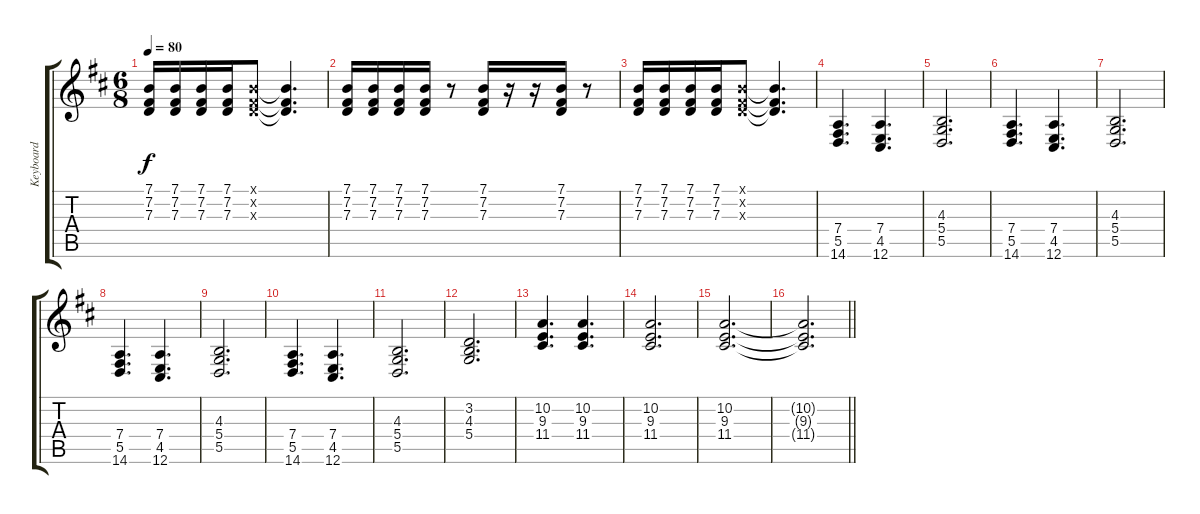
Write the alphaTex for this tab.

\track ("Keyboard" "Keyboard") {instrument lead2sawtooth}
\staff {score tabs}
\tuning (E4 B3 G3 D3 A2 E2) {hide}
\ts (6 8)
\tempo 80
\clef g2
\ks d
(7.1 7.2 7.3).16{dy f} (7.1 7.2 7.3).16 (7.1 7.2 7.3).16 (7.1 7.2 7.3).16 (7.1{x} 7.2{x} 7.3{x}).8 (7.1{t} 7.2{t} 7.3{t}).4{d} |
(7.1 7.2 7.3).16 (7.1 7.2 7.3).16 (7.1 7.2 7.3).16 (7.1 7.2 7.3).16 r.8 (7.1 7.2 7.3).16 r.16 r.16 (7.1 7.2 7.3).16 r.8 |
(7.1 7.2 7.3).16 (7.1 7.2 7.3).16 (7.1 7.2 7.3).16 (7.1 7.2 7.3).16 (7.1{x} 7.2{x} 7.3{x}).8 (7.1{t} 7.2{t} 7.3{t}).4{d} |
(7.4 5.5 14.6).4{d} (7.4 4.5 12.6).4{d} |
(4.3 5.4 5.5).2{d} |
(7.4 5.5 14.6).4{d} (7.4 4.5 12.6).4{d} |
(4.3 5.4 5.5).2{d} |
(7.4 5.5 14.6).4{d} (7.4 4.5 12.6).4{d} |
(4.3 5.4 5.5).2{d} |
(7.4 5.5 14.6).4{d} (7.4 4.5 12.6).4{d} |
(4.3 5.4 5.5).2{d} |
(3.2 4.3 5.4).2{d} |
(10.2 9.3 11.4).4{d} (10.2 9.3 11.4).4{d} |
(10.2 9.3 11.4).2{d} |
(10.2 9.3 11.4).2{d} |
\barLineRight lightlight
(10.2{t} 9.3{t} 11.4{t}).2{d}
